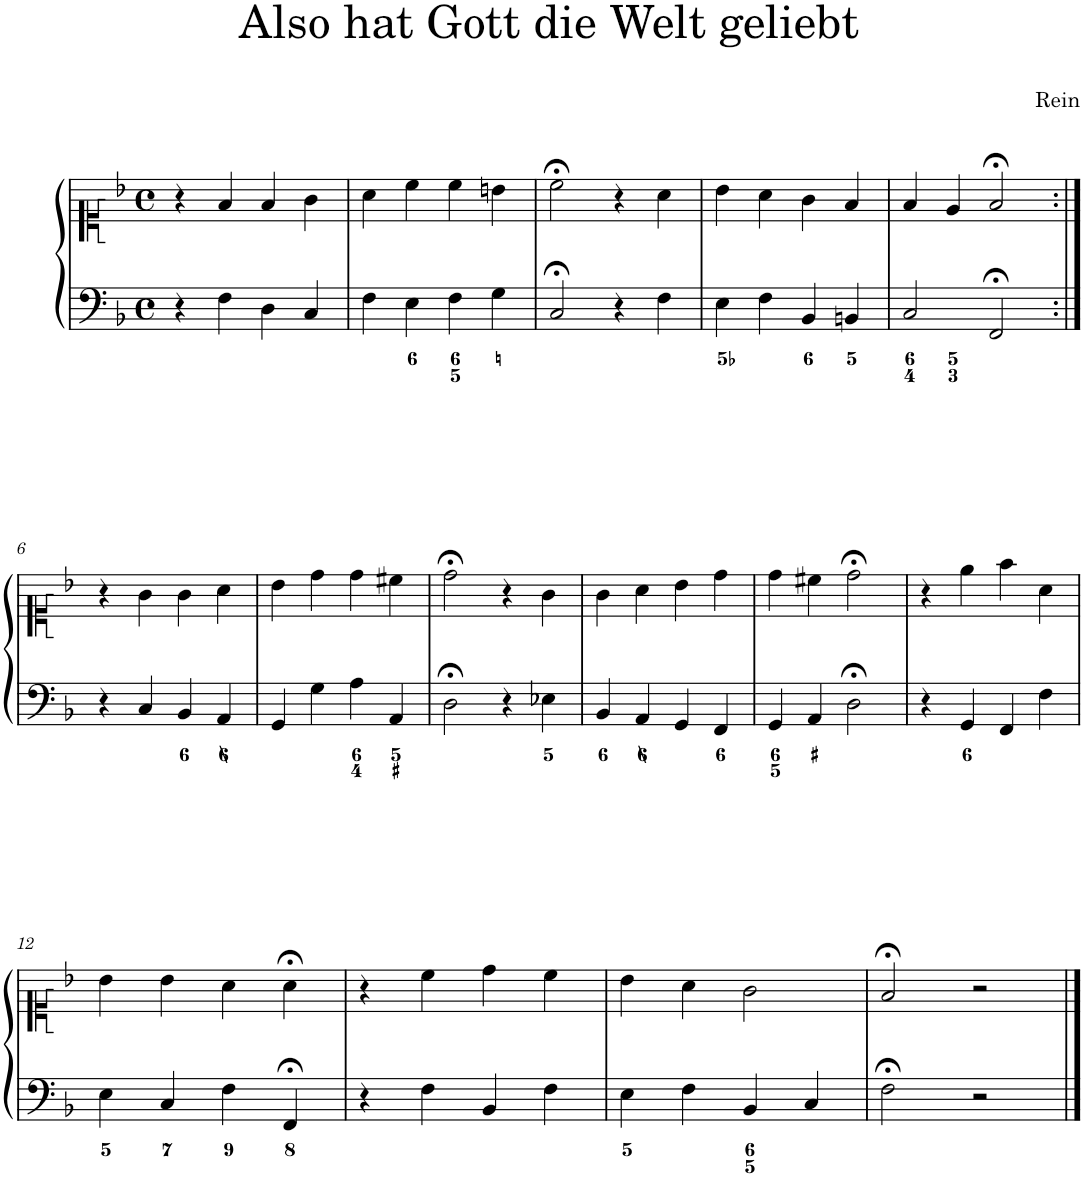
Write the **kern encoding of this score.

**kern	**kern
*part1	*part1
*staff2	*staff1
*I"Piano	*
*I'Pno.	*
*clefF4	*clefC1
*k[b-]	*k[b-]
*M4/4	*M4/4
*met(c)	*met(c)
=1	=1
4r	4r
4F\	4f/
4D\	4f/
4C/	4g\
=2	=2
4F\	4a\
4E\	4cc\
4F\	4cc\
4G\	4bn\
=3	=3
2C;</	2cc;<\
4r	4r
4F\	4a\
=4	=4
4E\	4b-\
4F\	4a\
4BB-/	4g\
4BBn/	4f/
=5	=5
2C/	4f/
.	4e/
2FF;</	2f;</
!!LO:LB:g=z
=6:|!	=6:|!
4r	4r
4C/	4g\
4BB-/	4g\
4AA/	4a\
=7	=7
4GG/	4b-\
4G\	4dd\
4A\	4dd\
4AA/	4cc#X\
=8	=8
2D;<\	2dd;<\
4r	4r
4E-X\	4g\
=9	=9
4BB-/	4g\
4AA/	4a\
4GG/	4b-\
4FF/	4dd\
=10	=10
4GG/	4dd\
4AA/	4cc#X\
2D;<\	2dd;<\
=11	=11
4r	4r
4GG/	4ee\
4FF/	4ff\
4F\	4a\
!!LO:LB:g=z
=12	=12
4E\	4b-\
4C/	4b-\
4F\	4a\
4FF;</	4a;<\
=13	=13
4r	4r
4F\	4cc\
4BB-/	4dd\
4F\	4cc\
=14	=14
4E\	4b-\
4F\	4a\
4BB-/	2g\
4C/	.
=15	=15
2F;<\	2f;</
2r	2r
==	==
*-	*-
